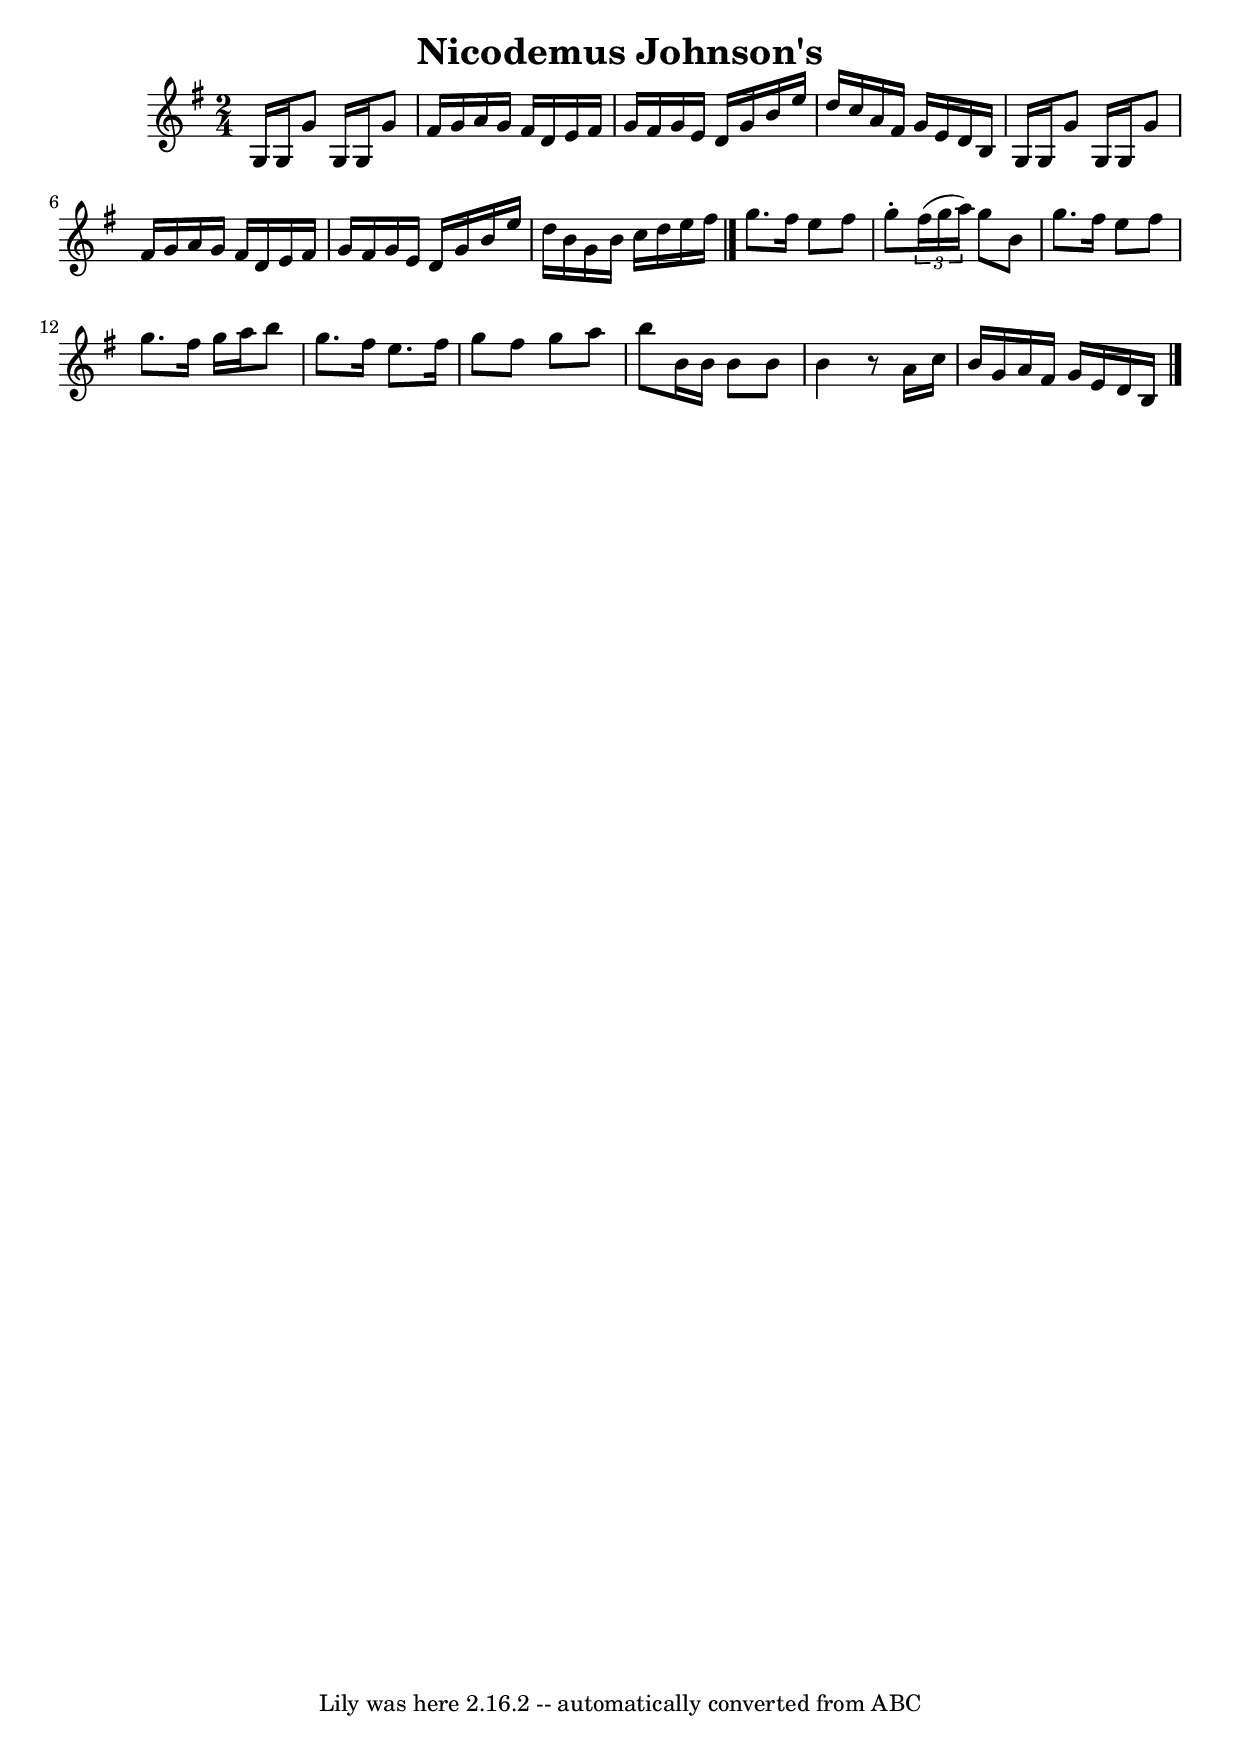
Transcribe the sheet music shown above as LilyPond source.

\version "2.7.40"
\include "Mammoth.ily"
\header {
	book = "Ryan's Mammoth Collection"
	crossRefNumber = "1"
	footnotes = "\\\\270"
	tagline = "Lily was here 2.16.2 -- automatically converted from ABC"
	title = "Nicodemus Johnson's"
}
voicedefault =  {
\set Score.defaultBarType = "empty"

\time 2/4 \key g \major g16 g16 g'8 g16 g16 g'8    |
   
fis'16 g'16 a'16 g'16 fis'16 d'16 e'16 fis'16    |
  
 g'16 fis'16 g'16 e'16 d'16 g'16 b'16 e''16    |
   
d''16 c''16 a'16 fis'16 g'16 e'16 d'16 b16    |
     
g16 g16 g'8 g16 g16 g'8    |
 fis'16 g'16 a'16    
g'16 fis'16 d'16 e'16 fis'16    |
 g'16 fis'16 g'16   
 e'16 d'16 g'16 b'16 e''16    |
 d''16 b'16 g'16    
b'16 c''16 d''16 e''16 fis''16    \bar "|." g''8. fis''16    
e''8 fis''8    |
 g''8 -.   \times 2/3 { fis''16 (g''16    
a''16) } g''8 b'8    |
 g''8. fis''16 e''8 fis''8    
|
 g''8. fis''16 g''16 a''16 b''8    |
 g''8.    
fis''16 e''8. fis''16    |
 g''8 fis''8 g''8 a''8    
|
 b''8 b'16 b'16 b'8 b'8    |
 b'4    r8 a'16    
c''16    |
 b'16 g'16 a'16 fis'16 g'16 e'16 d'16    
b16  \bar "|."   
}

\score{
    <<

	\context Staff="default"
	{
	    \voicedefault 
	}

    >>
	\layout {
	}
	\midi {}
}
